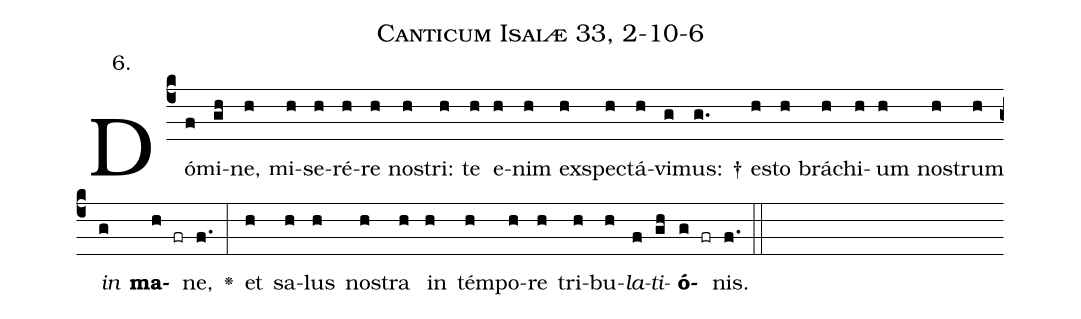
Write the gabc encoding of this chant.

name: Canticum Isaiæ 33, 2-10-6;
annotation: 6.;
%%
(c4)Dó(f)mi(gh)ne,(h) mi(h)se(h)ré(h)re(h) no(h)stri:(h) te(h) e(h)nim(h) ex(h)spe(h)ctá(h)vi(g)mus: †(g.) e(h)sto(h) brá(h)chi(h)um(h) no(h)strum(h) <i>in</i>(g) <b>ma</b>(h fr)ne,(f.) <v>\greheightstar</v>(:) et(h) sa(h)lus(h) no(h)stra(h) in(h) tém(h)po(h)re(h) tri(h)bu(h)<i>la</i>(f)<i>ti</i>(gh)<b>ó</b>(g fr)nis.(f.) (::)


%E(h) u(h) o(f) u(gh) a(g) e.(f.) (::)
